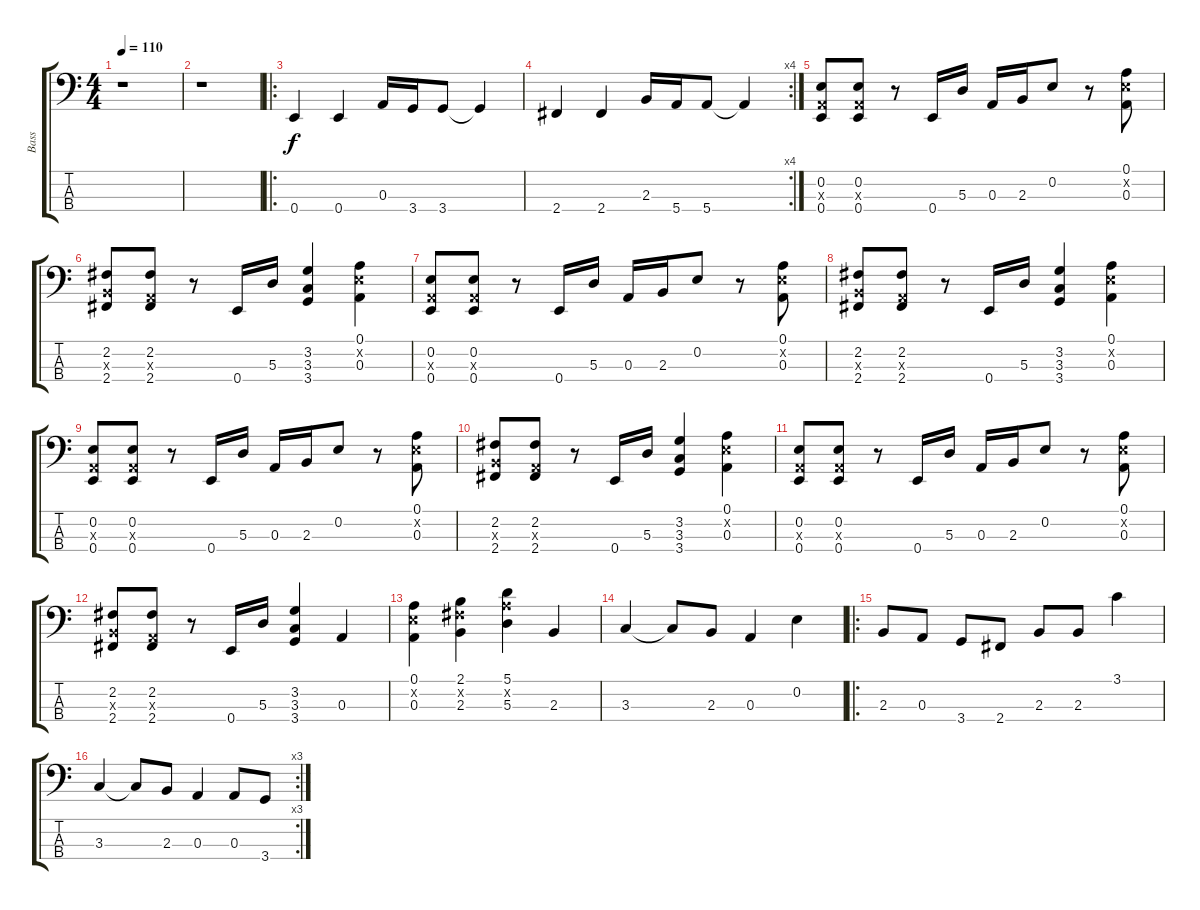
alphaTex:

\track ("Bass" "Bass") {instrument slapbass2}
\staff {score tabs}
\tuning (A2 E2 A1 E1) {hide}
\ts (4 4)
\tempo 110
\clef f4
\ks c
r.1{dy f instrument slapbass2} |
r.1 |
\ro
0.4.4 0.4.4 0.3.16 3.4.16 3.4.8 3.4{t}.4 |
\rc 4
2.4.4 2.4.4 2.3.16 5.4.16 5.4.8 5.4{t}.4 |
(0.2 0.3{x} 0.4).8 (0.2 0.3{x} 0.4).8 r.8 0.4.16 5.3.16 0.3.16 2.3.16 0.2.8 r.8 (0.1 0.2{x} 0.3).8 |
(2.2 2.3{x} 2.4).8 (2.2 0.3{x} 2.4).8 r.8 0.4.16 5.3.16 (3.2 3.3 3.4).4 (0.1 0.2{x} 0.3).4 |
(0.2 0.3{x} 0.4).8 (0.2 0.3{x} 0.4).8 r.8 0.4.16 5.3.16 0.3.16 2.3.16 0.2.8 r.8 (0.1 0.2{x} 0.3).8 |
(2.2 2.3{x} 2.4).8 (2.2 0.3{x} 2.4).8 r.8 0.4.16 5.3.16 (3.2 3.3 3.4).4 (0.1 0.2{x} 0.3).4 |
(0.2 0.3{x} 0.4).8 (0.2 0.3{x} 0.4).8 r.8 0.4.16 5.3.16 0.3.16 2.3.16 0.2.8 r.8 (0.1 0.2{x} 0.3).8 |
(2.2 2.3{x} 2.4).8 (2.2 0.3{x} 2.4).8 r.8 0.4.16 5.3.16 (3.2 3.3 3.4).4 (0.1 0.2{x} 0.3).4 |
(0.2 0.3{x} 0.4).8 (0.2 0.3{x} 0.4).8 r.8 0.4.16 5.3.16 0.3.16 2.3.16 0.2.8 r.8 (0.1 0.2{x} 0.3).8 |
(2.2 2.3{x} 2.4).8 (2.2 0.3{x} 2.4).8 r.8 0.4.16 5.3.16 (3.2 3.3 3.4).4 0.3.4 |
(0.1 0.2{x} 0.3).4 (2.1 2.2{x} 2.3).4 (5.1 5.2{x} 5.3).4 2.3.4 |
3.3.4 3.3{t}.8 2.3.8 0.3.4 0.2.4 |
\ro
2.3.8 0.3.8 3.4.8 2.4.8 2.3.8 2.3.8 3.1.4 |
\rc 3
3.3.4 3.3{t}.8 2.3.8 0.3.4 0.3.8 3.4.8
